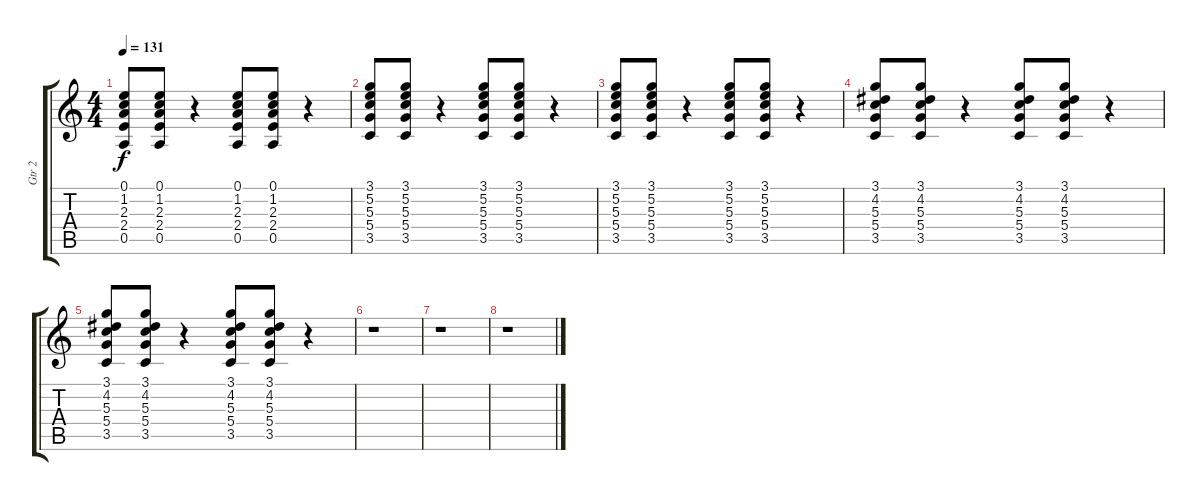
\track ("Gtr 2" "Gtr 2") {instrument distortionguitar}
\staff {score tabs}
\tuning (E4 B3 G3 D3 A2 E2) {hide}
\ts (4 4)
\tempo 131
\clef g2
\ks c
(0.1 1.2 2.3 2.4 0.5).8{dy f} (0.1 1.2 2.3 2.4 0.5).8 r.4 (0.1 1.2 2.3 2.4 0.5).8 (0.1 1.2 2.3 2.4 0.5).8 r.4 |
(3.1 5.2 5.3 5.4 3.5).8 (3.1 5.2 5.3 5.4 3.5).8 r.4 (3.1 5.2 5.3 5.4 3.5).8 (3.1 5.2 5.3 5.4 3.5).8 r.4 |
(3.1 5.2 5.3 5.4 3.5).8 (3.1 5.2 5.3 5.4 3.5).8 r.4 (3.1 5.2 5.3 5.4 3.5).8 (3.1 5.2 5.3 5.4 3.5).8 r.4 |
(3.1 4.2 5.3 5.4 3.5).8 (3.1 4.2 5.3 5.4 3.5).8 r.4 (3.1 4.2 5.3 5.4 3.5).8 (3.1 4.2 5.3 5.4 3.5).8 r.4 |
(3.1 4.2 5.3 5.4 3.5).8 (3.1 4.2 5.3 5.4 3.5).8 r.4 (3.1 4.2 5.3 5.4 3.5).8 (3.1 4.2 5.3 5.4 3.5).8 r.4 |
r.1 |
r.1 |
r.1
